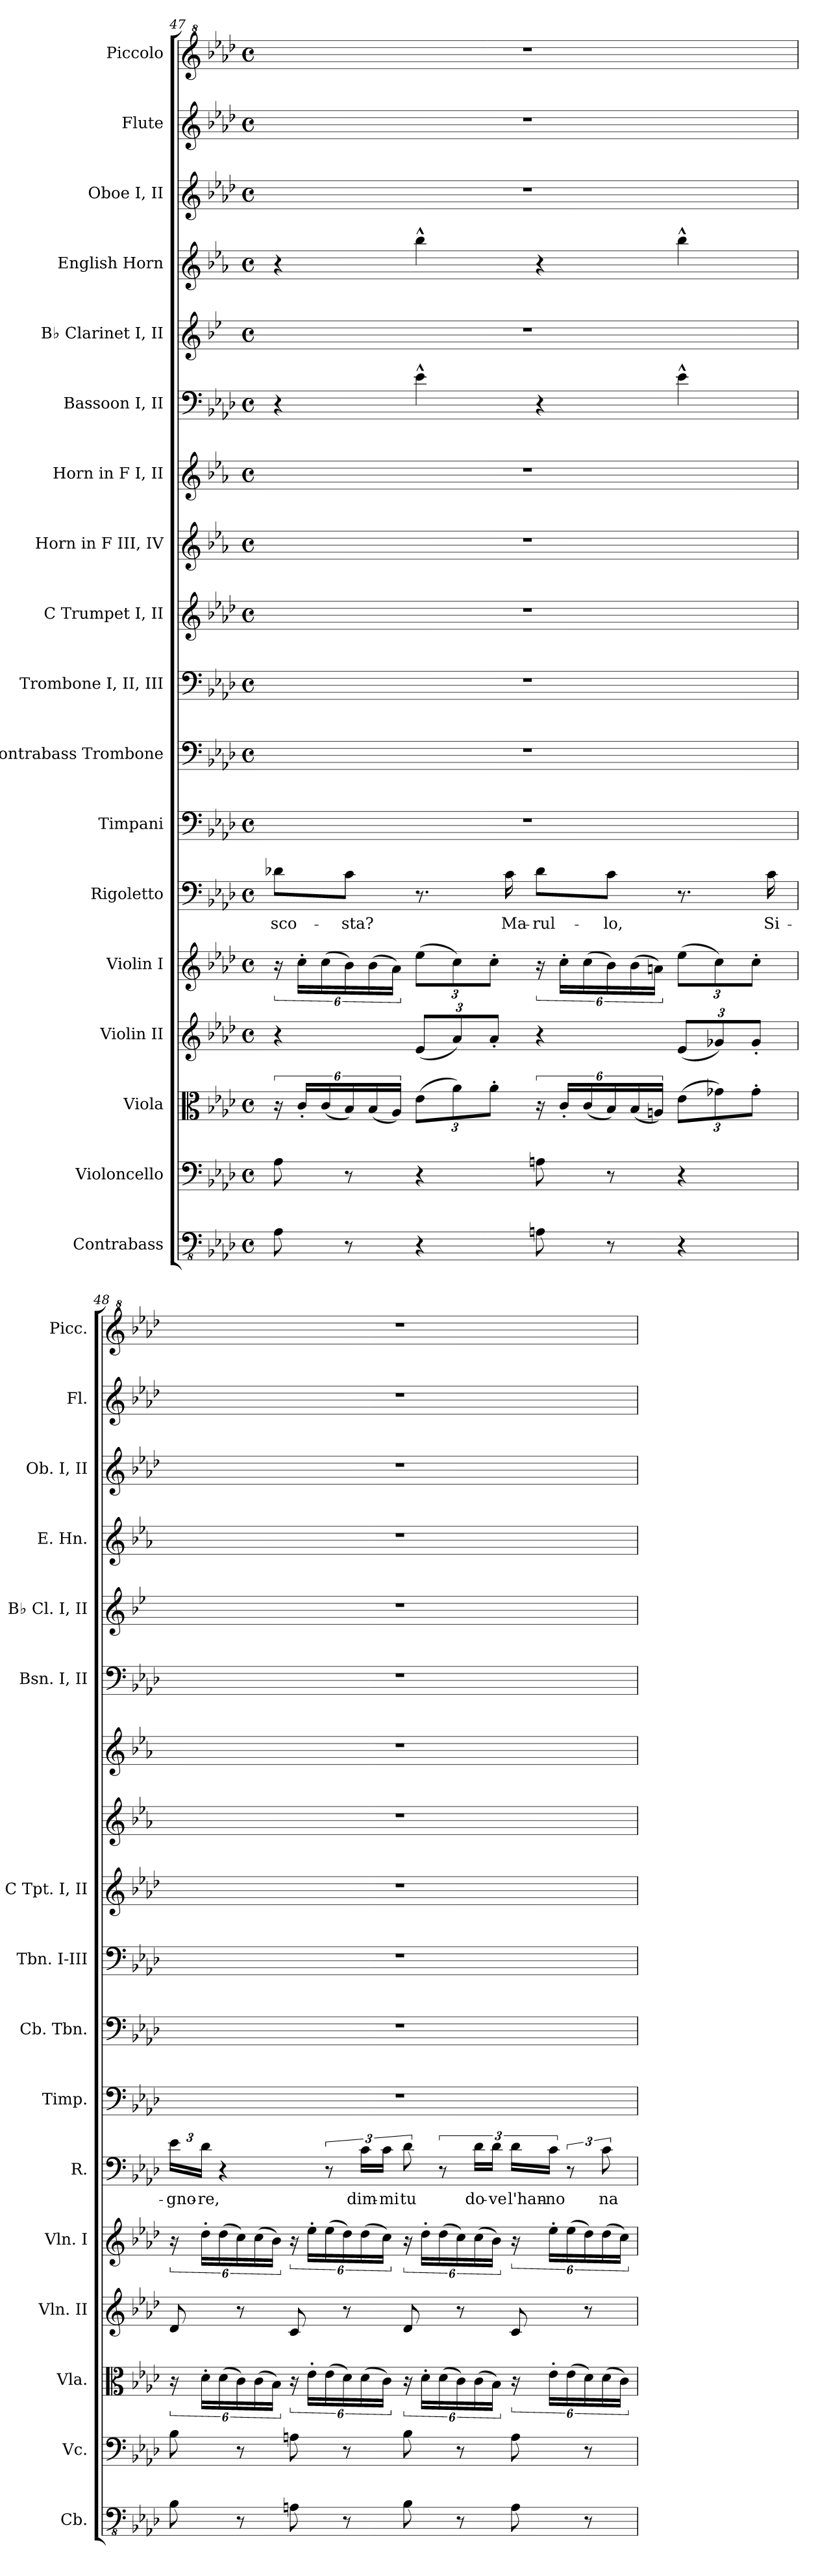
**kern	**kern	**kern	**kern	**kern	**kern	**text	**kern	**kern	**kern	**kern	**kern	**kern	**kern	**kern	**kern	**kern	**kern	**kern
*part18	*part17	*part16	*part15	*part14	*part13	*part13	*part12	*part11	*part10	*part9	*part8	*part7	*part6	*part5	*part4	*part3	*part2	*part1
*staff18	*staff17	*staff16	*staff15	*staff14	*staff13	*staff13	*staff12	*staff11	*staff10	*staff9	*staff8	*staff7	*staff6	*staff5	*staff4	*staff3	*staff2	*staff1
*I"Contrabass	*I"Violoncello	*I"Viola	*I"Violin II	*I"Violin I	*I"Rigoletto	*	*I"Timpani	*I"Contrabass  Trombone	*I"Trombone I, II, III	*I"C Trumpet I, II	*I"Horn in F III, IV	*I"Horn in F I, II	*I"Bassoon I, II	*I"B♭ Clarinet I, II	*I"English Horn	*I"Oboe I, II	*I"Flute	*I"Piccolo
*I'Cb.	*I'Vc.	*I'Vla.	*I'Vln. II	*I'Vln. I	*I'R.	*	*I'Timp.	*I'Cb.  Tbn.	*I'Tbn. I-III	*I'C Tpt. I, II	*	*	*I'Bsn. I, II	*I'B♭ Cl. I, II	*I'E. Hn.	*I'Ob. I, II	*I'Fl.	*I'Picc.
*clefFv4	*clefF4	*clefC3	*clefG2	*clefG2	*clefF4	*	*clefF4	*clefF4	*clefF4	*clefG2	*clefG2	*clefG2	*clefF4	*clefG2	*clefG2	*clefG2	*clefG2	*clefG^2
*	*	*	*	*	*	*	*	*	*	*	*ITrd4c7	*ITrd4c7	*	*ITrd1c2	*ITrd4c7	*	*	*ITrd-7c-12
*k[b-e-a-d-]	*k[b-e-a-d-]	*k[b-e-a-d-]	*k[b-e-a-d-]	*k[b-e-a-d-]	*k[b-e-a-d-]	*	*k[b-e-a-d-]	*k[b-e-a-d-]	*k[b-e-a-d-]	*k[b-e-a-d-]	*k[b-e-a-d-]	*k[b-e-a-d-]	*k[b-e-a-d-]	*k[b-e-a-d-]	*k[b-e-a-d-]	*k[b-e-a-d-]	*k[b-e-a-d-]	*k[b-e-a-d-]
*M4/4	*M4/4	*M4/4	*M4/4	*M4/4	*M4/4	*	*M4/4	*M4/4	*M4/4	*M4/4	*M4/4	*M4/4	*M4/4	*M4/4	*M4/4	*M4/4	*M4/4	*M4/4
*met(c)	*met(c)	*met(c)	*met(c)	*met(c)	*met(c)	*	*met(c)	*met(c)	*met(c)	*met(c)	*met(c)	*met(c)	*met(c)	*met(c)	*met(c)	*met(c)	*met(c)	*met(c)
*MM56	*MM56	*MM56	*MM56	*MM56	*MM56	*	*MM56	*MM56	*MM56	*MM56	*MM56	*MM56	*MM56	*MM56	*MM56	*MM56	*MM56	*MM56
=47	=47	=47	=47	=47	=47	=47	=47	=47	=47	=47	=47	=47	=47	=47	=47	=47	=47	=47
8AA-\	8A-\	24r	4r	24r	8d-X\L	-sco-	1r	1r	1r	1r	1r	1r	4r	1r	4r	1r	1r	1r
.	.	24c'/LL	.	24cc'\LL	.	.	.	.	.	.	.	.	.	.	.	.	.	.
.	.	(24c/	.	(24cc\	.	.	.	.	.	.	.	.	.	.	.	.	.	.
8r	8r	24B-/)	.	24b-\)	8c\J	-sta?	.	.	.	.	.	.	.	.	.	.	.	.
.	.	(24B-/	.	(24b-\	.	.	.	.	.	.	.	.	.	.	.	.	.	.
.	.	24A-/JJ)	.	24a-\JJ)	.	.	.	.	.	.	.	.	.	.	.	.	.	.
*	*	*Xbrackettup	*Xbrackettup	*Xbrackettup	*	*	*	*	*	*	*	*	*	*	*	*	*	*
4r	4r	(12e-\L	(12e-/L	(12ee-\L	8.r	.	.	.	.	.	.	.	4e-^^\	.	4ee-^^\	.	.	.
.	.	12a-\)	12a-/)	12cc\)	.	.	.	.	.	.	.	.	.	.	.	.	.	.
.	.	12a-'\J	12a-'/J	12cc'\J	.	.	.	.	.	.	.	.	.	.	.	.	.	.
.	.	.	.	.	16c\	Ma-	.	.	.	.	.	.	.	.	.	.	.	.
*	*	*brackettup	*	*brackettup	*	*	*	*	*	*	*	*	*	*	*	*	*	*
8AAn\	8An\	24r	4r	24r	8d-\L	-rul-	.	.	.	.	.	.	4r	.	4r	.	.	.
.	.	24c'/LL	.	24cc'\LL	.	.	.	.	.	.	.	.	.	.	.	.	.	.
.	.	(24c/	.	(24cc\	.	.	.	.	.	.	.	.	.	.	.	.	.	.
8r	8r	24B-/)	.	24b-\)	8c\J	-lo,	.	.	.	.	.	.	.	.	.	.	.	.
.	.	(24B-/	.	(24b-\	.	.	.	.	.	.	.	.	.	.	.	.	.	.
.	.	24An/JJ)	.	24an\JJ)	.	.	.	.	.	.	.	.	.	.	.	.	.	.
*	*	*Xbrackettup	*	*Xbrackettup	*	*	*	*	*	*	*	*	*	*	*	*	*	*
4r	4r	(12e-\L	(12e-/L	(12ee-\L	8.r	.	.	.	.	.	.	.	4e-^^\	.	4ee-^^\	.	.	.
.	.	12g-X\)	12g-X/)	12cc\)	.	.	.	.	.	.	.	.	.	.	.	.	.	.
.	.	12g-'\J	12g-'/J	12cc'\J	.	.	.	.	.	.	.	.	.	.	.	.	.	.
.	.	.	.	.	16c\	Si-	.	.	.	.	.	.	.	.	.	.	.	.
!!LO:PB:g=z
=48	=48	=48	=48	=48	=48	=48	=48	=48	=48	=48	=48	=48	=48	=48	=48	=48	=48	=48
*	*	*brackettup	*	*brackettup	*	*	*	*	*	*	*	*	*	*	*	*	*	*
8BB-\	8B-\	24r	8d-/	24r	24e-\LL	-gno-	1r	1r	1r	1r	1r	1r	1r	1r	1r	1r	1r	1r
.	.	24d-'\LL	.	24dd-'\LL	24d-\JJ	-re,	.	.	.	.	.	.	.	.	.	.	.	.
.	.	(24d-\	.	(24dd-\	4r	.	.	.	.	.	.	.	.	.	.	.	.	.
8r	8r	24c\)	8r	24cc\)	.	.	.	.	.	.	.	.	.	.	.	.	.	.
.	.	(24c\	.	(24cc\	.	.	.	.	.	.	.	.	.	.	.	.	.	.
.	.	24B-\JJ)	.	24b-\JJ)	.	.	.	.	.	.	.	.	.	.	.	.	.	.
8AAn\	8An\	24r	8c/	24r	.	.	.	.	.	.	.	.	.	.	.	.	.	.
.	.	24e-'\LL	.	24ee-'\LL	.	.	.	.	.	.	.	.	.	.	.	.	.	.
.	.	(24e-\	.	(24ee-\	12r	.	.	.	.	.	.	.	.	.	.	.	.	.
8r	8r	24d-\)	8r	24dd-\)	.	.	.	.	.	.	.	.	.	.	.	.	.	.
.	.	(24d-\	.	(24dd-\	24c\LL	dim-	.	.	.	.	.	.	.	.	.	.	.	.
.	.	24c\JJ)	.	24cc\JJ)	24c\JJ	-mi	.	.	.	.	.	.	.	.	.	.	.	.
8BB-\	8B-\	24r	8d-/	24r	12d-\	tu	.	.	.	.	.	.	.	.	.	.	.	.
.	.	24d-'\LL	.	24dd-'\LL	.	.	.	.	.	.	.	.	.	.	.	.	.	.
.	.	(24d-\	.	(24dd-\	12r	.	.	.	.	.	.	.	.	.	.	.	.	.
8r	8r	24c\)	8r	24cc\)	.	.	.	.	.	.	.	.	.	.	.	.	.	.
.	.	(24c\	.	(24cc\	24d-\LL	do-	.	.	.	.	.	.	.	.	.	.	.	.
.	.	24B-\JJ)	.	24b-\JJ)	24d-\JJ	-ve	.	.	.	.	.	.	.	.	.	.	.	.
8AA\	8A\	24r	8c/	24r	24d-\LL	l'han-	.	.	.	.	.	.	.	.	.	.	.	.
.	.	24e-'\LL	.	24ee-'\LL	24c\JJ	-no	.	.	.	.	.	.	.	.	.	.	.	.
.	.	(24e-\	.	(24ee-\	12r	.	.	.	.	.	.	.	.	.	.	.	.	.
8r	8r	24d-\)	8r	24dd-\)	.	.	.	.	.	.	.	.	.	.	.	.	.	.
.	.	(24d-\	.	(24dd-\	12c\	na-	.	.	.	.	.	.	.	.	.	.	.	.
.	.	24c\JJ)	.	24cc\JJ)	.	.	.	.	.	.	.	.	.	.	.	.	.	.
=	=	=	=	=	=	=	=	=	=	=	=	=	=	=	=	=	=	=
*-	*-	*-	*-	*-	*-	*-	*-	*-	*-	*-	*-	*-	*-	*-	*-	*-	*-	*-
